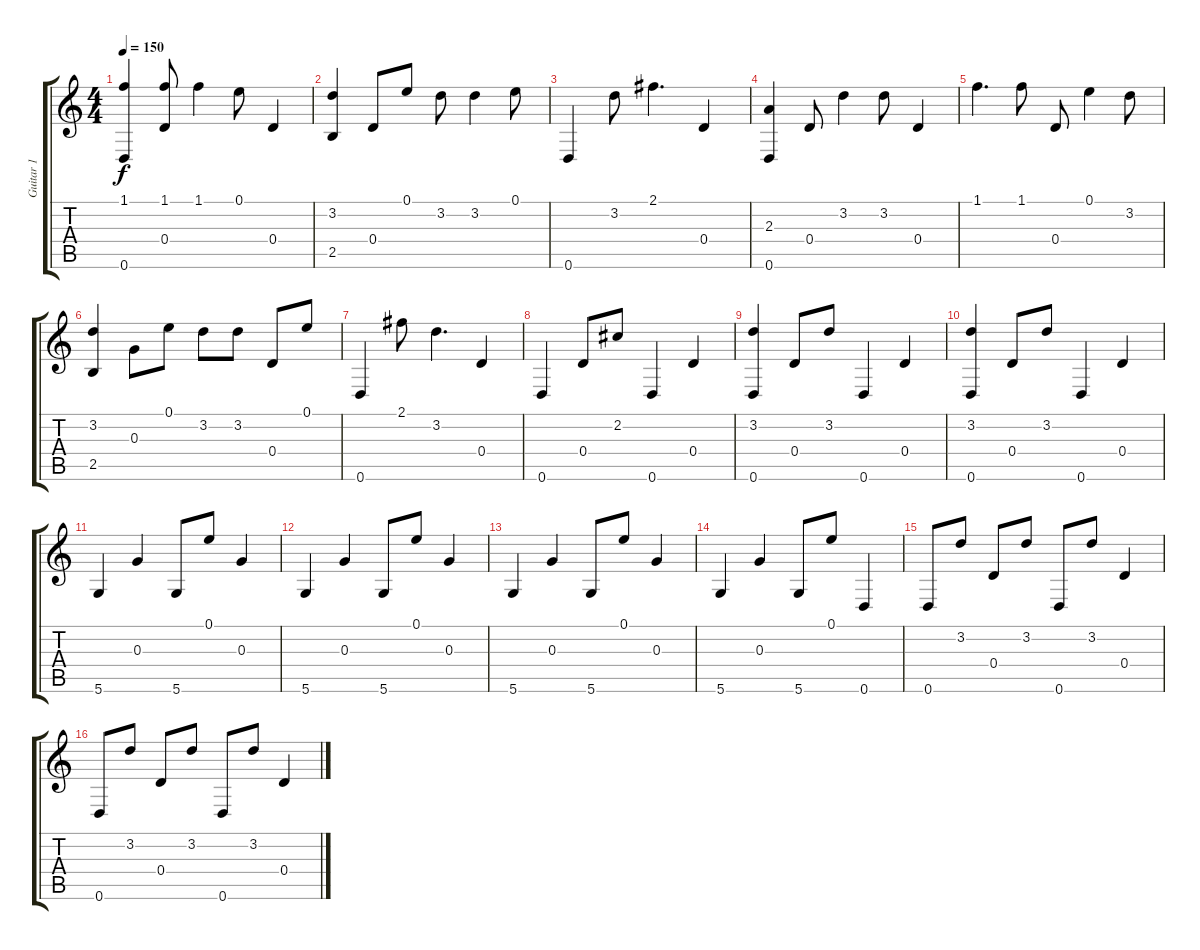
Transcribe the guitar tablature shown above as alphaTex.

\track ("Guitar 1" "Guitar 1") {instrument acousticguitarnylon}
\staff {score tabs}
\tuning (E4 B3 G3 D3 A2 D2) {hide}
\ts (4 4)
\tempo 150
\clef g2
\ks c
(1.1 0.6).4{dy f} (1.1 0.4).8 1.1.4 0.1.8 0.4.4 |
(3.2 2.5).4 0.4.8 0.1.8 3.2.8 3.2.4 0.1.8 |
0.6.4 3.2.8 2.1.4{d} 0.4.4 |
(2.3 0.6).4 0.4.8 3.2.4 3.2.8 0.4.4 |
1.1.4{d} 1.1.8 0.4.8 0.1.4 3.2.8 |
(3.2 2.5).4 0.3.8 0.1.8 3.2.8 3.2.8 0.4.8 0.1.8 |
0.6.4 2.1.8 3.2.4{d} 0.4.4 |
0.6.4 0.4.8 2.2.8 0.6.4 0.4.4 |
(3.2 0.6).4 0.4.8 3.2.8 0.6.4 0.4.4 |
(3.2 0.6).4 0.4.8 3.2.8 0.6.4 0.4.4 |
5.6.4 0.3.4 5.6.8 0.1.8 0.3.4 |
5.6.4 0.3.4 5.6.8 0.1.8 0.3.4 |
5.6.4 0.3.4 5.6.8 0.1.8 0.3.4 |
5.6.4 0.3.4 5.6.8 0.1.8 0.6.4 |
0.6.8 3.2.8 0.4.8 3.2.8 0.6.8 3.2.8 0.4.4 |
0.6.8 3.2.8 0.4.8 3.2.8 0.6.8 3.2.8 0.4.4
